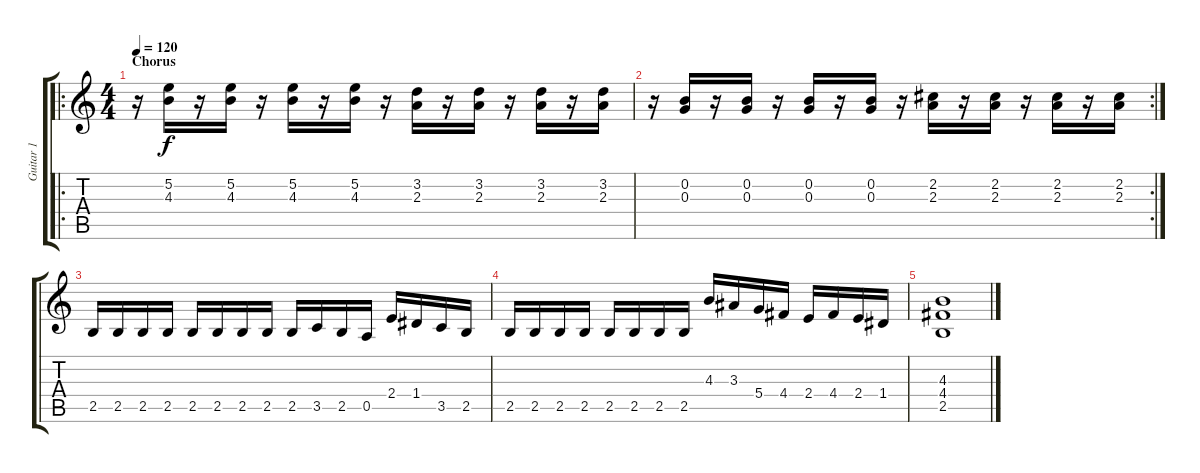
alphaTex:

\track ("Guitar 1" "Guitar 1") {instrument distortionguitar}
\staff {score tabs}
\tuning (E4 B3 G3 D3 A2 E2) {hide}
\ro
\ts (4 4)
\section ("" "Chorus")
\tempo 120
\clef g2
\ks c
r.16{dy f} (5.2 4.3).16 r.16 (5.2 4.3).16 r.16 (5.2 4.3).16 r.16 (5.2 4.3).16 r.16 (3.2 2.3).16 r.16 (3.2 2.3).16 r.16 (3.2 2.3).16 r.16 (3.2 2.3).16 |
\rc 2
r.16 (0.2 0.3).16 r.16 (0.2 0.3).16 r.16 (0.2 0.3).16 r.16 (0.2 0.3).16 r.16 (2.2 2.3).16 r.16 (2.2 2.3).16 r.16 (2.2 2.3).16 r.16 (2.2 2.3).16 |
2.5.16 2.5.16 2.5.16 2.5.16 2.5.16 2.5.16 2.5.16 2.5.16 2.5.16 3.5.16 2.5.16 0.5.16 2.4.16 1.4.16 3.5.16 2.5.16 |
2.5.16 2.5.16 2.5.16 2.5.16 2.5.16 2.5.16 2.5.16 2.5.16 4.3.16 3.3.16 5.4.16 4.4.16 2.4.16 4.4.16 2.4.16 1.4.16 |
(4.3 4.4 2.5).1
